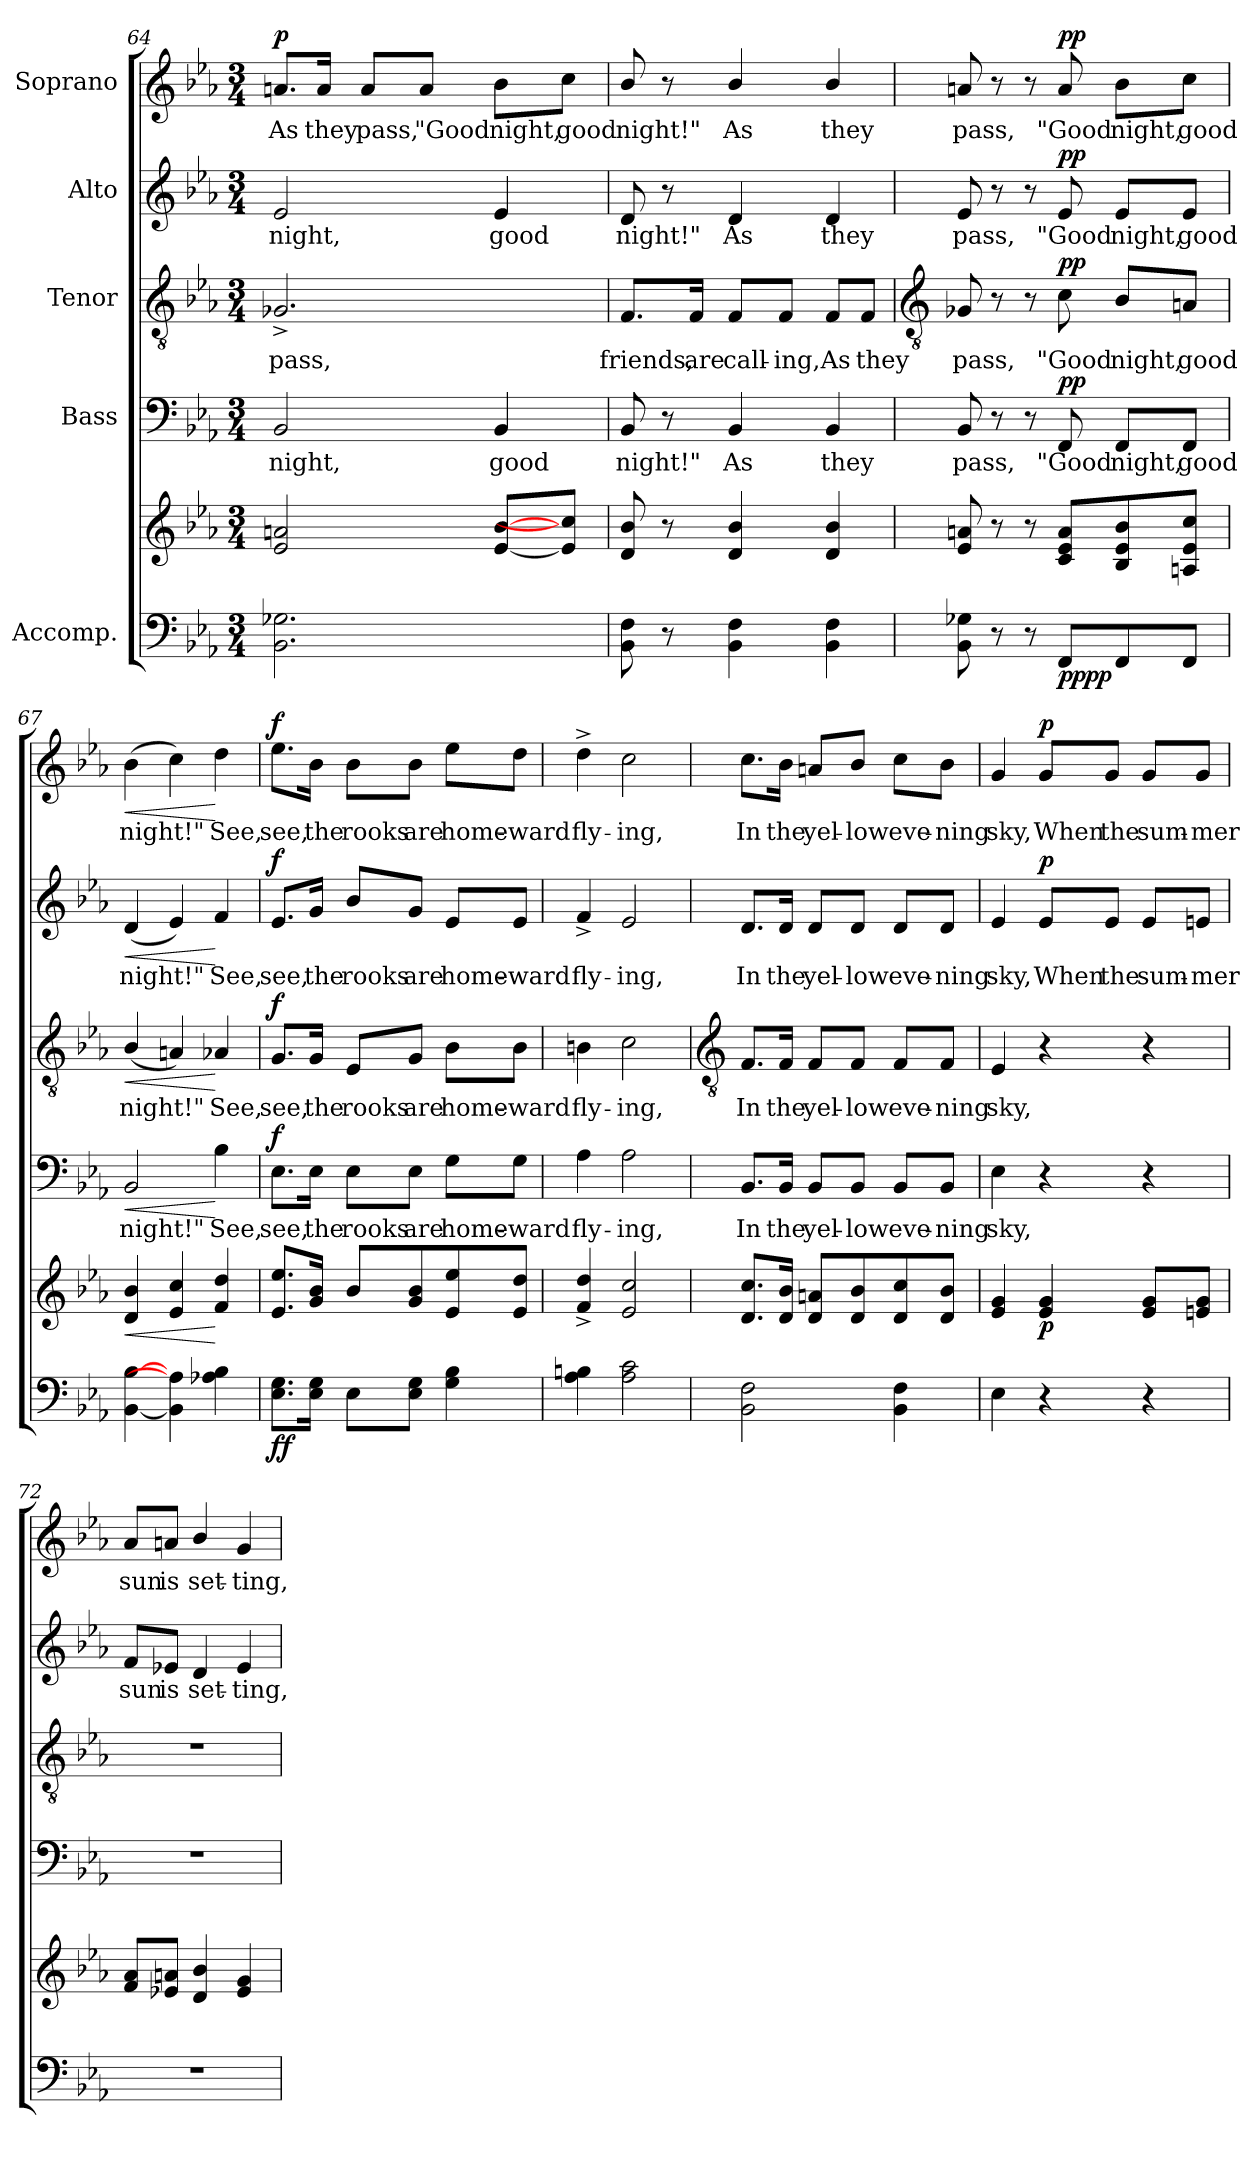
**kern	**kern	**dynam	**kern	**text	**dynam	**kern	**text	**dynam	**kern	**text	**dynam	**kern	**text	**dynam
*part5	*part5	*part5	*part4	*part4	*part4	*part3	*part3	*part3	*part2	*part2	*part2	*part1	*part1	*part1
*staff6	*staff5	*staff5/6	*staff4	*staff4	*staff4	*staff3	*staff3	*staff3	*staff2	*staff2	*staff2	*staff1	*staff1	*staff1
*I"Accomp.	*	*	*I"Bass	*	*	*I"Tenor	*	*	*I"Alto	*	*	*I"Soprano	*	*
*clefF4	*clefG2	*	*clefF4	*	*	*clefGv2	*	*	*clefG2	*	*	*clefG2	*	*
*k[b-e-a-]	*k[b-e-a-]	*	*k[b-e-a-]	*	*	*k[b-e-a-]	*	*	*k[b-e-a-]	*	*	*k[b-e-a-]	*	*
*E-:	*E-:	*	*E-:	*	*	*E-:	*	*	*E-:	*	*	*E-:	*	*
*M3/4	*M3/4	*	*M3/4	*	*	*M3/4	*	*	*M3/4	*	*	*M3/4	*	*
=64	=64	=64	=64	=64	=64	=64	=64	=64	=64	=64	=64	=64	=64	=64
!	!	!	!	!LO:LY:b	!	!	!LO:LY:b	!	!	!LO:LY:b	!	!	!LO:LY:b	!LO:DY:b
2.BB- 2.G-X	2e- 2an	.	2BB-	night,	.	2.G-X^	pass,	.	2e-	night,	.	8.an/L	As	p
!	!	!	!	!	!	!	!	!	!	!	!	!	!LO:LY:b	!
.	.	.	.	.	.	.	.	.	.	.	.	16a/Jk	they	.
!	!	!	!	!	!	!	!	!	!	!	!	!	!LO:LY:b	!
.	.	.	.	.	.	.	.	.	.	.	.	8a/L	pass,	.
!	!	!	!	!	!	!	!	!	!	!	!	!	!LO:LY:b	!
.	.	.	.	.	.	.	.	.	.	.	.	8a/J	"Good	.
!	!	!	!	!LO:LY:b	!	!	!	!	!	!LO:LY:b	!	!	!LO:LY:b	!
.	[8e- [8b-L	.	4BB-	good	.	.	.	.	4e-	good	.	8b-\L	night,	.
!	!	!	!	!	!	!	!	!	!	!	!	!	!LO:LY:b	!
.	8e-] 8cc]J	.	.	.	.	.	.	.	.	.	.	8cc\J	good	.
=65	=65	=65	=65	=65	=65	=65	=65	=65	=65	=65	=65	=65	=65	=65
!	!	!	!	!LO:LY:b	!	!	!LO:LY:b	!	!	!LO:LY:b	!	!	!LO:LY:b	!
8BB- 8F	8d/ 8b-/	.	8BB-	night!"	.	8.F/L	friends,	.	8d	night!"	.	8b-/	night!"	.
8r	8r	.	8r	.	.	.	.	.	8r	.	.	8r	.	.
!	!	!	!	!	!	!	!LO:LY:b	!	!	!	!	!	!	!
.	.	.	.	.	.	16F/Jk	are	.	.	.	.	.	.	.
!	!	!	!	!LO:LY:b	!	!	!LO:LY:b	!	!	!LO:LY:b	!	!	!LO:LY:b	!
4BB- 4F	4d/ 4b-/	.	4BB-	As	.	8F/L	call-	.	4d	As	.	4b-/	As	.
!	!	!	!	!	!	!	!LO:LY:b	!	!	!	!	!	!	!
.	.	.	.	.	.	8F/J	-ing,	.	.	.	.	.	.	.
!	!	!	!	!LO:LY:b	!	!	!LO:LY:b	!	!	!LO:LY:b	!	!	!LO:LY:b	!
4BB- 4F	4d/ 4b-/	.	4BB-	they	.	8F/L	As	.	4d	they	.	4b-/	they	.
!	!	!	!	!	!	!	!LO:LY:b	!	!	!	!	!	!	!
.	.	.	.	.	.	8F/J	they	.	.	.	.	.	.	.
!!LO:LB:g=z
=66	=66	=66	=66	=66	=66	=66	=66	=66	=66	=66	=66	=66	=66	=66
*	*	*	*	*	*	*clefGv2	*	*	*	*	*	*	*	*
!	!	!	!	!LO:LY:b	!	!	!LO:LY:b	!	!	!LO:LY:b	!	!	!LO:LY:b	!
8BB- 8G-X	8e- 8an	.	8BB-	pass,	.	8G-X	pass,	.	8e-	pass,	.	8an	pass,	.
8r	8r	.	8r	.	.	8r	.	.	8r	.	.	8r	.	.
8r	8r	.	8r	.	.	8r	.	.	8r	.	.	8r	.	.
!	!	!LO:DY:b=2	!	!LO:LY:b	!	!	!LO:LY:b	!	!	!LO:LY:b	!	!	!LO:LY:b	!
!	!	!LO:DY:n=1:b	!	!	!LO:DY:b	!	!	!LO:DY:b	!	!	!LO:DY:b	!	!	!LO:DY:b
8FFL	8c 8e- 8aL	pp pp	8FF	"Good	pp	8c	"Good	pp	8e-	"Good	pp	8a	"Good	pp
!	!	!	!	!LO:LY:b	!	!	!LO:LY:b	!	!	!LO:LY:b	!	!	!LO:LY:b	!
8FF	8B- 8e- 8b-	.	8FF/L	night,	.	8B-/L	night,	.	8e-/L	night,	.	8b-\L	night,	.
!	!	!	!	!LO:LY:b	!	!	!LO:LY:b	!	!	!LO:LY:b	!	!	!LO:LY:b	!
8FFJ	8An 8e- 8ccJ	.	8FF/J	good	.	8An/J	good	.	8e-/J	good	.	8cc\J	good	.
=67	=67	=67	=67	=67	=67	=67	=67	=67	=67	=67	=67	=67	=67	=67
!	!	!LO:HP:b	!	!LO:LY:b	!LO:HP:b	!	!LO:LY:b	!LO:HP:b	!	!LO:LY:b	!LO:HP:b	!	!LO:LY:b	!LO:HP:b
[4BB- [4B-	4d 4b-	<	2BB-	night!"	<	(<4B-/	night!"	<	(<4d	night!"	<	(>4b-	night!"	<
4BB-] 4A]	4e- 4cc	.	.	.	.	4An)	.	.	4e-)	.	.	4cc)	.	.
!	!	!	!	!LO:LY:b	!	!	!LO:LY:b	!	!	!LO:LY:b	!	!	!LO:LY:b	!
4A-X 4B-	4f 4dd	[	4B-	See,	[	4A-X	See,	[	4f	See,	[	4dd	See,	[
=68	=68	=68	=68	=68	=68	=68	=68	=68	=68	=68	=68	=68	=68	=68
!	!	!LO:DY:b=2	!	!LO:LY:b	!	!	!LO:LY:b	!	!	!LO:LY:b	!	!	!LO:LY:b	!
!	!	!LO:DY:n=1:b	!	!	!LO:DY:b	!	!	!LO:DY:b	!	!	!LO:DY:b	!	!	!LO:DY:b
8.E- 8.GL	8.e- 8.ee-L	f f	8.E-\L	see,	f	8.G/L	see,	f	8.e-/L	see,	f	8.ee-\L	see,	f
!	!	!	!	!LO:LY:b	!	!	!LO:LY:b	!	!	!LO:LY:b	!	!	!LO:LY:b	!
16E- 16GJ	16g 16b-J	.	16E-\Jk	the	.	16G/Jk	the	.	16g/Jk	the	.	16b-\Jk	the	.
!	!	!	!	!LO:LY:b	!	!	!LO:LY:b	!	!	!LO:LY:b	!	!	!LO:LY:b	!
8E-L	8b-L	.	8E-\L	rooks	.	8E-/L	rooks	.	8b-/L	rooks	.	8b-\L	rooks	.
!	!	!	!	!LO:LY:b	!	!	!LO:LY:b	!	!	!LO:LY:b	!	!	!LO:LY:b	!
8E- 8GJ	8g 8b-	.	8E-\J	are	.	8G/J	are	.	8g/J	are	.	8b-\J	are	.
!	!	!	!	!LO:LY:b	!	!	!LO:LY:b	!	!	!LO:LY:b	!	!	!LO:LY:b	!
4G 4B-	8e- 8ee-	.	8G\L	home-	.	8B-\L	home-	.	8e-/L	home-	.	8ee-\L	home-	.
!	!	!	!	!LO:LY:b	!	!	!LO:LY:b	!	!	!LO:LY:b	!	!	!LO:LY:b	!
.	8e- 8ddJ	.	8G\J	-ward	.	8B-\J	-ward	.	8e-/J	-ward	.	8dd\J	-ward	.
=69	=69	=69	=69	=69	=69	=69	=69	=69	=69	=69	=69	=69	=69	=69
!	!	!	!	!LO:LY:b	!	!	!LO:LY:b	!	!	!LO:LY:b	!	!	!LO:LY:b	!
4A- 4Bn	4f^ 4dd^	.	4A-	fly-	.	4Bn	fly-	.	4f^	fly-	.	4dd^	fly-	.
!	!	!	!	!LO:LY:b	!	!	!LO:LY:b	!	!	!LO:LY:b	!	!	!LO:LY:b	!
2A- 2c	2e- 2cc	.	2A-	-ing,	.	2c	-ing,	.	2e-	-ing,	.	2cc	-ing,	.
!!LO:LB:g=z
=70	=70	=70	=70	=70	=70	=70	=70	=70	=70	=70	=70	=70	=70	=70
*	*	*	*	*	*	*clefGv2	*	*	*	*	*	*	*	*
!	!	!	!	!LO:LY:b	!	!	!LO:LY:b	!	!	!LO:LY:b	!	!	!LO:LY:b	!
2BB- 2F	8.d 8.ccL	.	8.BB-/L	In	.	8.F/L	In	.	8.d/L	In	.	8.cc\L	In	.
!	!	!	!	!LO:LY:b	!	!	!LO:LY:b	!	!	!LO:LY:b	!	!	!LO:LY:b	!
.	16d/ 16b-/J	.	16BB-/Jk	the	.	16F/Jk	the	.	16d/Jk	the	.	16b-\Jk	the	.
!	!	!	!	!LO:LY:b	!	!	!LO:LY:b	!	!	!LO:LY:b	!	!	!LO:LY:b	!
.	8d 8anL	.	8BB-/L	yel-	.	8F/L	yel-	.	8d/L	yel-	.	8an/L	yel-	.
!	!	!	!	!LO:LY:b	!	!	!LO:LY:b	!	!	!LO:LY:b	!	!	!LO:LY:b	!
.	8d 8b-	.	8BB-/J	-low	.	8F/J	-low	.	8d/J	-low	.	8b-/J	-low	.
!	!	!	!	!LO:LY:b	!	!	!LO:LY:b	!	!	!LO:LY:b	!	!	!LO:LY:b	!
4BB- 4F	8d 8cc	.	8BB-/L	eve-	.	8F/L	eve-	.	8d/L	eve-	.	8cc\L	eve-	.
!	!	!	!	!LO:LY:b	!	!	!LO:LY:b	!	!	!LO:LY:b	!	!	!LO:LY:b	!
.	8d/ 8b-/J	.	8BB-/J	-ning	.	8F/J	-ning	.	8d/J	-ning	.	8b-\J	-ning	.
=71	=71	=71	=71	=71	=71	=71	=71	=71	=71	=71	=71	=71	=71	=71
!	!	!	!	!LO:LY:b	!	!	!LO:LY:b	!	!	!LO:LY:b	!	!	!LO:LY:b	!
4E-	4e- 4g	.	4E-	sky,	.	4E-	sky,	.	4e-	sky,	.	4g	sky,	.
!	!	!LO:DY:b	!	!	!	!	!	!	!	!LO:LY:b	!LO:DY:b	!	!LO:LY:b	!LO:DY:b
4r	4e- 4g	p	4r	.	.	4r	.	.	8e-/L	When	p	8g/L	When	p
!	!	!	!	!	!	!	!	!	!	!LO:LY:b	!	!	!LO:LY:b	!
.	.	.	.	.	.	.	.	.	8e-/J	the	.	8g/J	the	.
!	!	!	!	!	!	!	!	!	!	!LO:LY:b	!	!	!LO:LY:b	!
4r	8e- 8gL	.	4r	.	.	4r	.	.	8e-/L	sum-	.	8g/L	sum-	.
!	!	!	!	!	!	!	!	!	!	!LO:LY:b	!	!	!LO:LY:b	!
.	8en 8gJ	.	.	.	.	.	.	.	8en/J	-mer	.	8g/J	-mer	.
=72	=72	=72	=72	=72	=72	=72	=72	=72	=72	=72	=72	=72	=72	=72
!LO:N:vis=1	!	!	!LO:N:vis=1	!	!	!LO:N:vis=1	!	!	!	!LO:LY:b	!	!	!LO:LY:b	!
2.r	8f 8a-L	.	2.r	.	.	2.r	.	.	8f/L	sun	.	8a-/L	sun	.
!	!	!	!	!	!	!	!	!	!	!LO:LY:b	!	!	!LO:LY:b	!
.	8e-X 8anJ	.	.	.	.	.	.	.	8e-X/J	is	.	8an/J	is	.
!	!	!	!	!	!	!	!	!	!	!LO:LY:b	!	!	!LO:LY:b	!
.	4d/ 4b-/	.	.	.	.	.	.	.	4d	set-	.	4b-/	set-	.
!	!	!	!	!	!	!	!	!	!	!LO:LY:b	!	!	!LO:LY:b	!
.	4e- 4g	.	.	.	.	.	.	.	4e-	-ting,	.	4g	-ting,	.
=	=	=	=	=	=	=	=	=	=	=	=	=	=	=
*-	*-	*-	*-	*-	*-	*-	*-	*-	*-	*-	*-	*-	*-	*-
